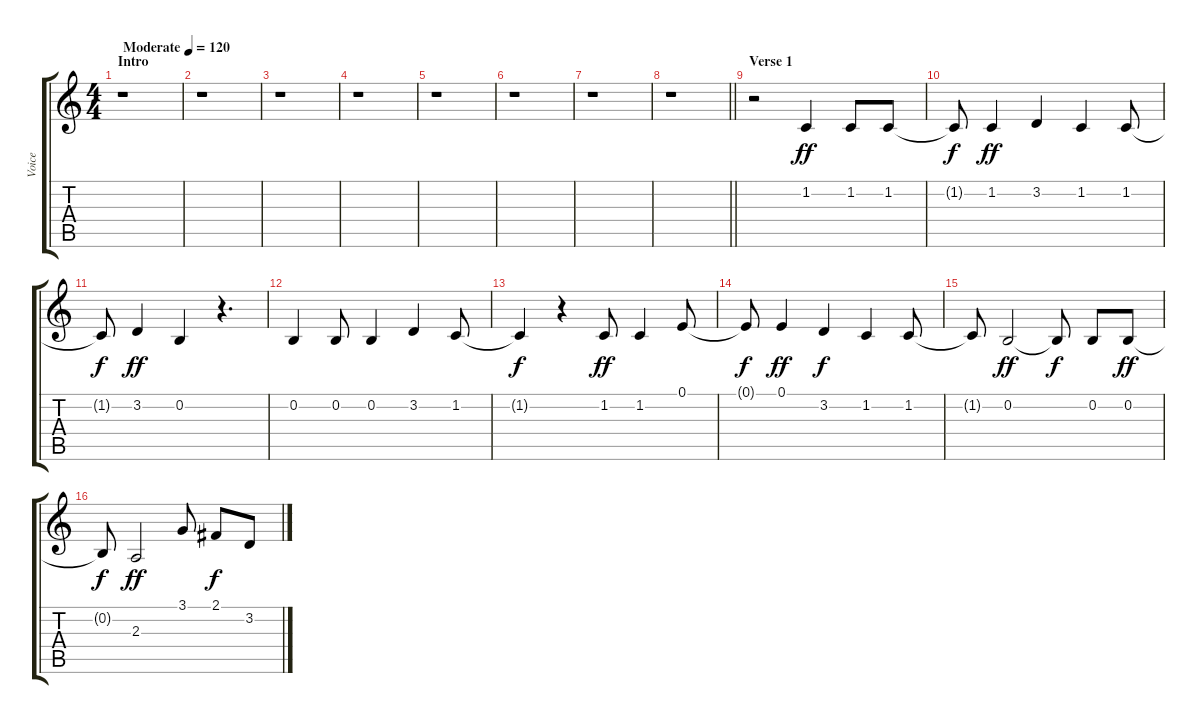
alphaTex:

\track ("Voice" "Voice") {instrument electricgrandpiano}
\staff {score tabs}
\tuning (E4 B3 G3 D3 A2 E2) {hide}
\ts (4 4)
\section ("" "Intro")
\tempo (120 "Moderate")
\clef g2
\ks c
r.1{dy ff instrument electricgrandpiano} |
r.1 |
r.1 |
r.1 |
r.1 |
r.1 |
r.1 |
\barLineRight lightlight
r.1 |
\section ("" "Verse 1")
r.2 1.2.4 1.2.8 1.2.8 |
1.2{t}.8{dy f} 1.2.4{dy ff} 3.2.4 1.2.4 1.2.8 |
1.2{t}.8{dy f} 3.2.4{dy ff} 0.2.4 r.4{d} |
0.2.4 0.2.8 0.2.4 3.2.4 1.2.8 |
1.2{t}.4{dy f} r.4 1.2.8{dy ff} 1.2.4 0.1.8 |
0.1{t}.8{dy f} 0.1.4{dy ff} 3.2.4{dy f} 1.2.4 1.2.8 |
1.2{t}.8 0.2.2{dy ff} 0.2{t}.8{dy f} 0.2.8 0.2.8{dy ff} |
0.2{t}.8{dy f} 2.3.2{dy ff} 3.1.8 2.1.8{dy f} 3.2.8
